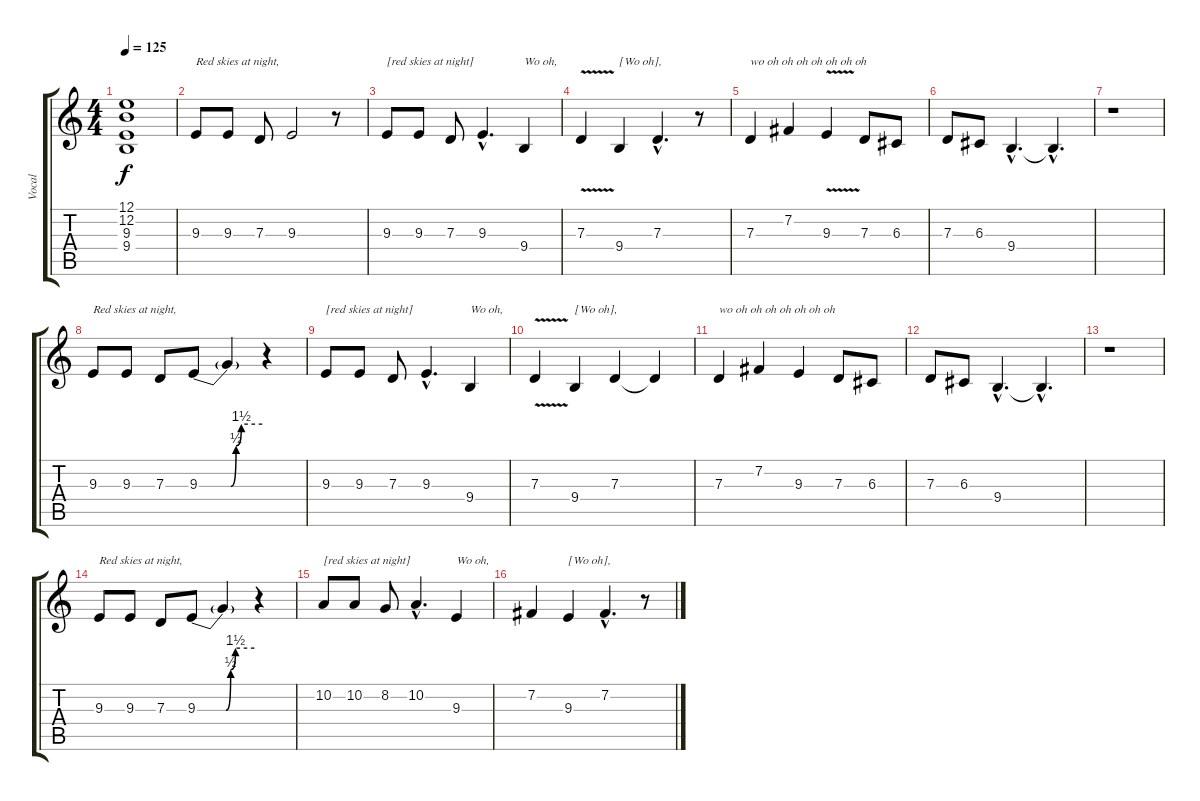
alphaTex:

\track ("Vocal" "Vocal") {instrument lead2sawtooth}
\staff {score tabs}
\tuning (E4 B3 G3 D3 A2 E2) {hide}
\ts (4 4)
\tempo 125
\clef g2
\ks c
(12.1{t} 12.2{t} 9.3{t} 9.4{t}).1{dy f} |
9.3.8{txt "Red skies at night, " volume 16 balance 8 instrument lead2sawtooth} 9.3.8 7.3.8 9.3.2 r.8 |
9.3.8{txt "[red skies at night]" balance 0 instrument lead1square} 9.3.8 7.3.8 9.3{hac}.4{d} 9.4.4{txt "Wo oh, " balance 16 instrument lead2sawtooth} |
7.3{v}.4 9.4.4{txt "[Wo oh], " balance 0 instrument lead1square} 7.3{hac}.4{d} r.8 |
7.3.4{txt "wo oh oh oh oh oh oh oh" balance 8 instrument lead2sawtooth} 7.2.4 9.3{v}.4 7.3.8 6.3.8 |
7.3.8 6.3.8 9.4{hac}.4{d} 9.4{hac t}.4{d} |
r.1 |
9.3.8{txt "Red skies at night, "} 9.3.8 7.3.8 9.3{be (custom 0 0 30 0 35 2 40 6 60 6)}.8 9.3{t}.4 r.4 |
9.3.8{txt "[red skies at night]" balance 0 instrument lead1square} 9.3.8 7.3.8 9.3{hac}.4{d} 9.4.4{txt "Wo oh, " balance 16 instrument lead2sawtooth} |
7.3{v}.4 9.4.4{txt "[Wo oh], " balance 0 instrument lead1square} 7.3.4 7.3{t}.4 |
7.3.4{txt "wo oh oh oh oh oh oh oh" balance 8 instrument lead2sawtooth} 7.2.4 9.3.4 7.3.8 6.3.8 |
7.3.8 6.3.8 9.4{hac}.4{d} 9.4{hac t}.4{d} |
r.1 |
9.3.8{txt "Red skies at night, "} 9.3.8 7.3.8 9.3{be (custom 0 0 30 0 35 2 40 6 60 6)}.8 9.3{t}.4 r.4 |
10.2.8{txt "[red skies at night]"} 10.2.8 8.2.8 10.2{hac}.4{d} 9.3.4{txt "Wo oh, " balance 16 instrument lead2sawtooth} |
7.2.4 9.3.4{txt "[Wo oh], " balance 0 instrument lead1square} 7.2{hac}.4{d} r.8
